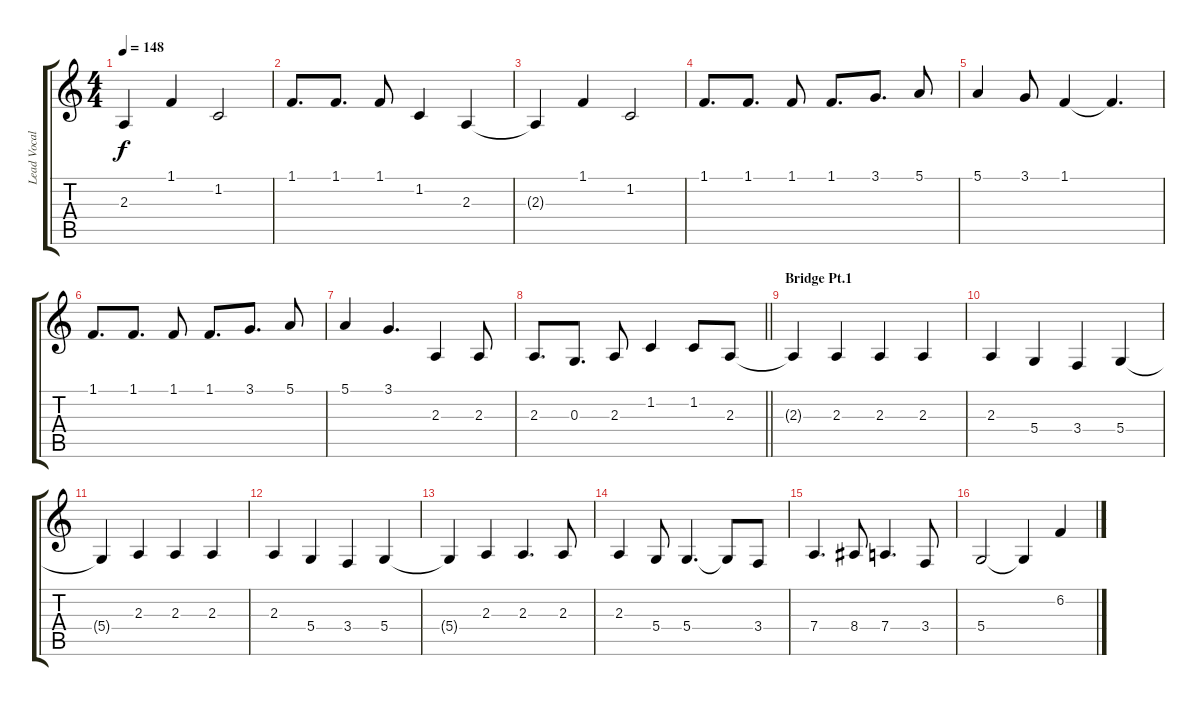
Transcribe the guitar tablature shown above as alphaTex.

\track ("Lead Vocals " "Lead Vocal") {instrument altosax}
\staff {score tabs}
\tuning (E4 B3 G3 D3 A2 E2) {hide}
\ts (4 4)
\tempo 148
\clef g2
\ks c
2.3{t}.4{dy f} 1.1.4 1.2.2 |
1.1.8{d} 1.1.8{d} 1.1.8 1.2.4 2.3.4 |
2.3{t}.4 1.1.4 1.2.2 |
1.1.8{d} 1.1.8{d} 1.1.8 1.1.8{d} 3.1.8{d} 5.1.8 |
5.1.4 3.1.8 1.1.4 1.1{t}.4{d} |
1.1.8{d} 1.1.8{d} 1.1.8 1.1.8{d} 3.1.8{d} 5.1.8 |
5.1.4 3.1.4{d} 2.3.4 2.3.8 |
\barLineRight lightlight
2.3.8{d} 0.3.8{d} 2.3.8 1.2.4 1.2.8 2.3.8 |
\section ("" "Bridge Pt.1")
2.3{t}.4 2.3.4 2.3.4 2.3.4 |
2.3.4 5.4.4 3.4.4 5.4.4 |
5.4{t}.4 2.3.4 2.3.4 2.3.4 |
2.3.4 5.4.4 3.4.4 5.4.4 |
5.4{t}.4 2.3.4 2.3.4{d} 2.3.8 |
2.3.4 5.4.8 5.4.4{d} 5.4{t}.8 3.4.8 |
7.4.4{d} 8.4.8 7.4.4{d} 3.4.8 |
5.4.2 5.4{t}.4 6.2.4
